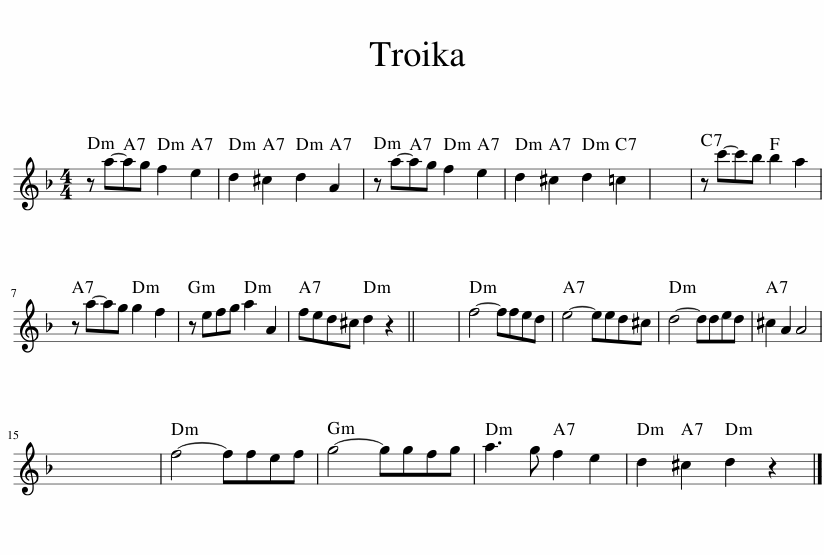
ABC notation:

X:1
L:1/8
M:4/4
I:linebreak $
K:Dmin
V:1 treble
V:1
 z a-ag f2 e2 | d2 ^c2 d2 A2 | z a-ag f2 e2 | d2 ^c2 d2 =c2 | x8 | %5
 z c'-c'b b2 a2 |$ z a-ag g2 f2 | z efg a2 A2 | fed^c d2 z2 || x8 | %10
 f4- ffed | e4- eed^c | d4- dded | ^c2 A2 A4 |$ x8 | %15
 f4- ffef | g4- ggfg | a3 g f2 e2 | d2 ^c2 d2 z2 |] %19
